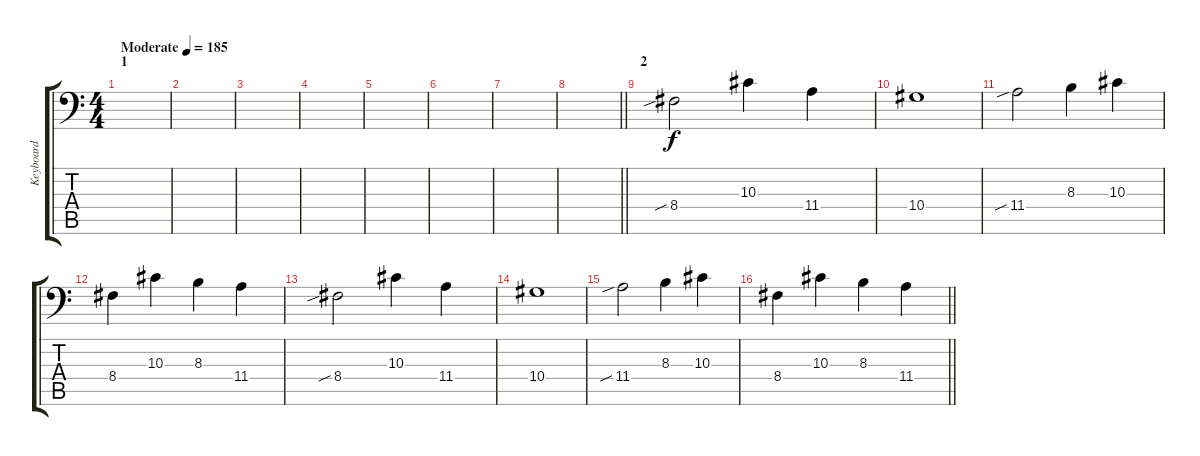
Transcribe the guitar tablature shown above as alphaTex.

\track ("Keyboard" "Keyboard") {instrument synthbrass1}
\staff {score tabs}
\tuning (C4 G3 Eb3 Bb2 F2 Bb1) {hide}
\ts (4 4)
\section ("" "1")
\tempo (185 "Moderate")
\clef f4
\ks c
|
|
|
|
|
|
|
\barLineRight lightlight
|
\section ("" "2")
8.4{sib}.2 10.3.4 11.4.4 |
10.4.1 |
11.4{sib}.2 8.3.4 10.3.4 |
8.4.4 10.3.4 8.3.4 11.4.4 |
8.4{sib}.2 10.3.4 11.4.4 |
10.4.1 |
11.4{sib}.2 8.3.4 10.3.4 |
\barLineRight lightlight
8.4.4 10.3.4 8.3.4 11.4.4
